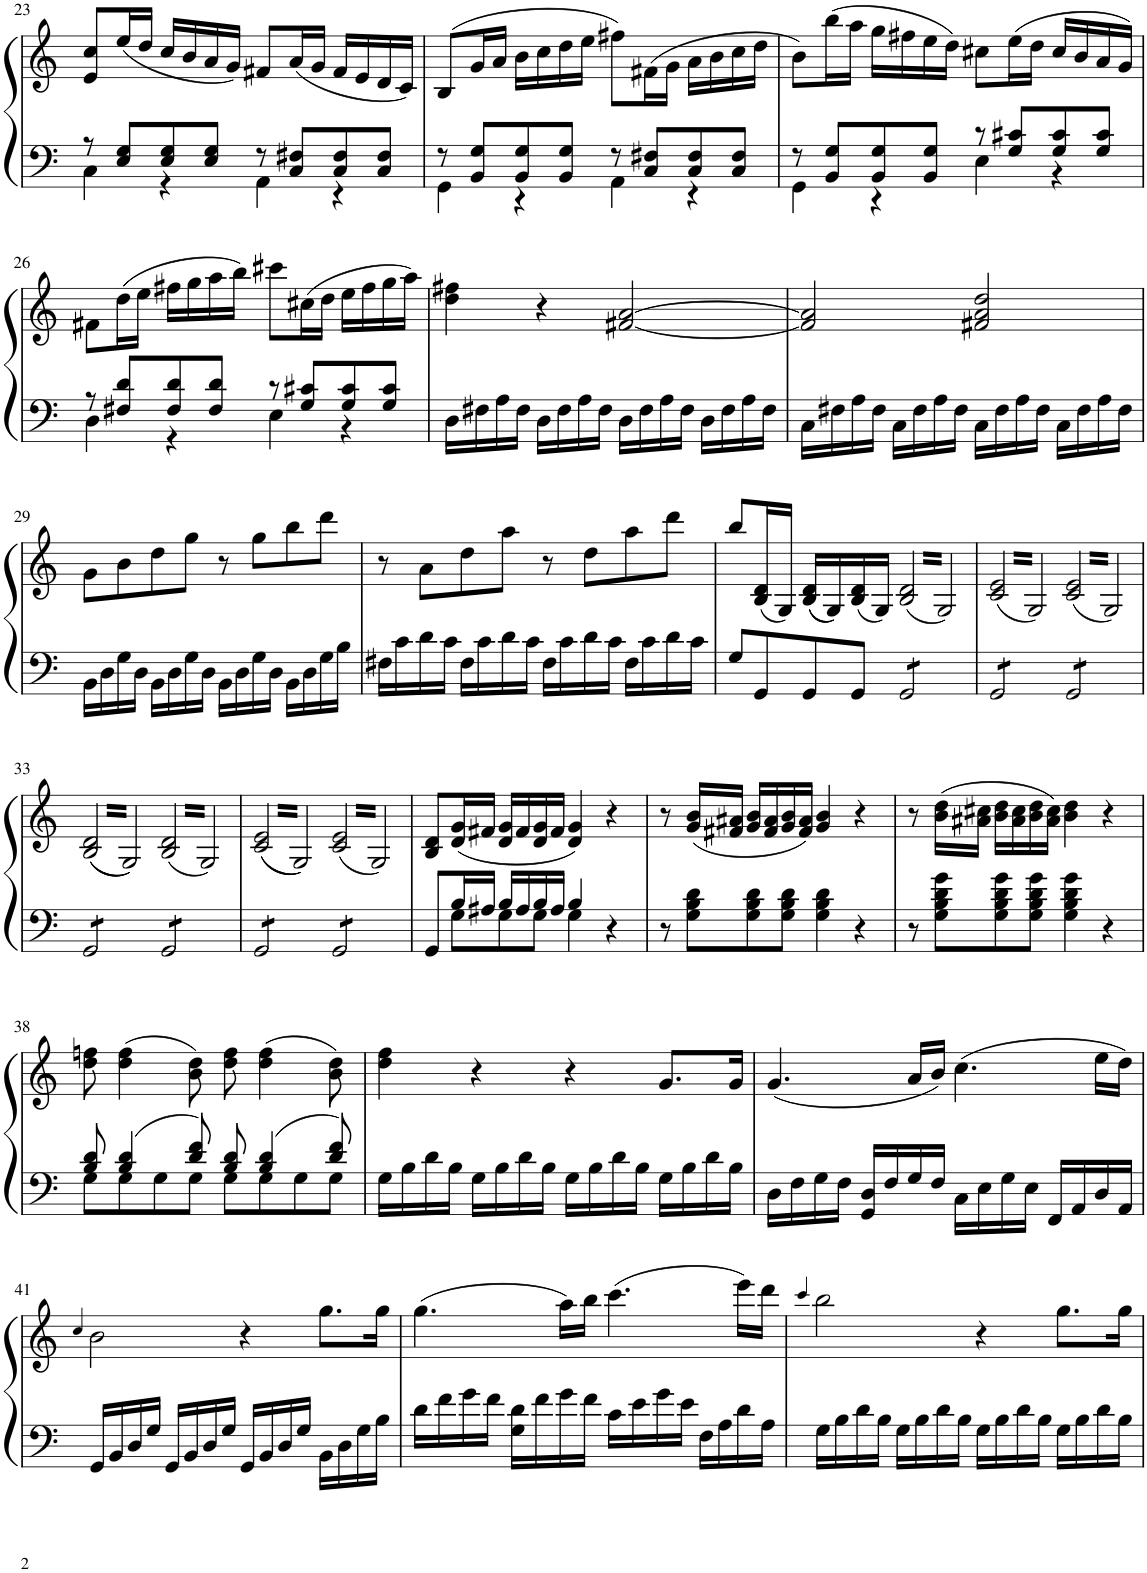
**kern	**kern
*part1	*part1
*staff2	*staff1
*I"Piano	*
*I'Pno.	*
!!LO:PB:g=z
*clefF4	*clefG2
*k[]	*k[]
*M4/4	*M4/4
*met(c)	*met(c)
=23	=23
*^	*
8r	4C\	8e/ 8cc/L
8E/ 8G/L	.	(16ee/L
.	.	16dd/JJ
8E/ 8G/	4r	16cc/LL
.	.	16b/
8E/ 8G/J	.	16a/
.	.	16g/JJ)
8r	4AA\	8f#X/L
8C/ 8F#X/L	.	(16a/L
.	.	16g/JJ
8C/ 8F#/	4r	16f#/LL
.	.	16e/
8C/ 8F#/J	.	16d/
.	.	16c/JJ)
=24	=24	=24
8r	4GG\	(8B/L
8BB/ 8G/L	.	16g/L
.	.	16a/JJ
8BB/ 8G/	4r	16b\LL
.	.	16cc\
8BB/ 8G/J	.	16dd\
.	.	16ee\JJ
8r	4AA\	8ff#X\L)
8C/ 8F#X/L	.	(16f#X\L
.	.	16g\JJ
8C/ 8F#/	4r	16a\LL
.	.	16b\
8C/ 8F#/J	.	16cc\
.	.	16dd\JJ
=25	=25	=25
8r	4GG\	8b\L)
8BB/ 8G/L	.	(16bb\L
.	.	16aa\JJ
8BB/ 8G/	4r	16gg\LL
.	.	16ff#X\
8BB/ 8G/J	.	16ee\
.	.	16dd\JJ)
8r	4E\	8cc#X\L
8G/ 8c#X/L	.	(16ee\L
.	.	16dd\JJ
8G/ 8c#/	4r	16cc#/LL
.	.	16b/
8G/ 8c#/J	.	16a/
.	.	16g/JJ)
!!LO:LB:g=z
=26	=26	=26
8r	4D\	8f#X\L
8F#X/ 8d/L	.	(16dd\L
.	.	16ee\JJ
8F#/ 8d/	4r	16ff#X\LL
.	.	16gg\
8F#/ 8d/J	.	16aa\
.	.	16bb\JJ)
8r	4E\	8ccc#X\L
8G/ 8c#X/L	.	(16cc#X\L
.	.	16dd\JJ
8G/ 8c#/	4r	16ee\LL
.	.	16ff#\
8G/ 8c#/J	.	16gg\
.	.	16aa\JJ)
*v	*v	*
=27	=27
16D\LL	4dd\ 4ff#X\
16F#X\	.
16A\	.
16F#\JJ	.
16D\LL	4r
16F#\	.
16A\	.
16F#\JJ	.
16D\LL	[2f#X/ [2a/
16F#\	.
16A\	.
16F#\JJ	.
16D\LL	.
16F#\	.
16A\	.
16F#\JJ	.
=28	=28
16C\LL	2f#/] 2a/]
16F#X\	.
16A\	.
16F#\JJ	.
16C\LL	.
16F#\	.
16A\	.
16F#\JJ	.
16C\LL	2f#X/ 2a/ 2dd/
16F#\	.
16A\	.
16F#\JJ	.
16C\LL	.
16F#\	.
16A\	.
16F#\JJ	.
!!LO:LB:g=z
=29	=29
16BB\LL	8g\L
16D\	.
16G\	8b\
16D\JJ	.
16BB\LL	8dd\
16D\	.
16G\	8gg\J
16D\JJ	.
16BB\LL	8r
16D\	.
16G\	8gg\L
16D\JJ	.
16BB\LL	8bb\
16D\	.
16G\	8ddd\J
16B\JJ	.
=30	=30
16F#X\LL	8r
16c\	.
16d\	8a\L
16c\JJ	.
16F#\LL	8dd\
16c\	.
16d\	8aa\J
16c\JJ	.
16F#\LL	8r
16c\	.
16d\	8dd\L
16c\JJ	.
16F#\LL	8aa\
16c\	.
16d\	8ddd\J
16c\JJ	.
=31	=31
8G/L	8bb/L
8GG/	(16B/ 16d/L
.	16G/JJ)
8GG/	((16B/ 16d/LL
.	16G/))
8GG/J	(16B/ 16d/
.	16G/JJ)
*tremolo	*
*	*tremolo
8GG/L	(32B/ 32d/LLL
.	32G/)
.	32B/ 32d/
.	32G/)
8GG/	32B/ 32d/
.	32G/)
.	32B/ 32d/
.	32G/)
8GG/	32B/ 32d/
.	32G/)
.	32B/ 32d/
.	32G/)
8GG/J	32B/ 32d/
.	32G/)
.	32B/ 32d/
.	32G/)JJJ
=32	=32
8GG/L	(32c/ 32e/LLL
.	32G/)
.	32c/ 32e/
.	32G/)
8GG/	32c/ 32e/
.	32G/)
.	32c/ 32e/
.	32G/)
8GG/	32c/ 32e/
.	32G/)
.	32c/ 32e/
.	32G/)
8GG/J	32c/ 32e/
.	32G/)
.	32c/ 32e/
.	32G/)JJJ
8GG/L	(32c/ 32e/LLL
.	32G/)
.	32c/ 32e/
.	32G/)
8GG/	32c/ 32e/
.	32G/)
.	32c/ 32e/
.	32G/)
8GG/	32c/ 32e/
.	32G/)
.	32c/ 32e/
.	32G/)
8GG/J	32c/ 32e/
.	32G/)
.	32c/ 32e/
.	32G/)JJJ
!!LO:LB:g=z
=33	=33
8GG/L	((32B/ 32d/LLL
.	32G/))
.	32B/ 32d/
.	32G/))
8GG/	32B/ 32d/
.	32G/))
.	32B/ 32d/
.	32G/))
8GG/	32B/ 32d/
.	32G/))
.	32B/ 32d/
.	32G/))
8GG/J	32B/ 32d/
.	32G/))
.	32B/ 32d/
.	32G/))JJJ
8GG/L	(32B/ 32d/LLL
.	32G/)
.	32B/ 32d/
.	32G/)
8GG/	32B/ 32d/
.	32G/)
.	32B/ 32d/
.	32G/)
8GG/	32B/ 32d/
.	32G/)
.	32B/ 32d/
.	32G/)
8GG/J	32B/ 32d/
.	32G/)
.	32B/ 32d/
.	32G/)JJJ
=34	=34
8GG/L	((32c/ 32e/LLL
.	32G/))
.	32c/ 32e/
.	32G/))
8GG/	32c/ 32e/
.	32G/))
.	32c/ 32e/
.	32G/))
8GG/	32c/ 32e/
.	32G/))
.	32c/ 32e/
.	32G/))
8GG/J	32c/ 32e/
.	32G/))
.	32c/ 32e/
.	32G/))JJJ
8GG/L	(32c/ 32e/LLL
.	32G/)
.	32c/ 32e/
.	32G/)
8GG/	32c/ 32e/
.	32G/)
.	32c/ 32e/
.	32G/)
8GG/	32c/ 32e/
.	32G/)
.	32c/ 32e/
.	32G/)
8GG/J	32c/ 32e/
*Xtremolo	*
.	32G/)
.	32c/ 32e/
.	32G/)JJJ
*	*Xtremolo
=35	=35
*^	*
8GG/L	8ryy	8B/ 8d/L
.	.	.
.	.	.
.	.	.
16B/L	8G\L	(16d/ 16g/L
.	.	.
16A#X/JJ	.	16f#X/JJ
.	.	.
16B/LL	8G\	16d/ 16g/LL
16A#/	.	16f#/
16B/	8G\J	16d/ 16g/
16A#/JJ	.	16f#/JJ
4B/	4G\	4d/ 4g/)
4r	4ryy	4r
*v	*v	*
=36	=36
8r	8r
8G\ 8B\ 8d\L	(16g/ 16b/LL
.	16f#X/ 16a#X/JJ
8G\ 8B\ 8d\	16g/ 16b/LL
.	16f#/ 16a#/
8G\ 8B\ 8d\J	16g/ 16b/
.	16f#/ 16a#/JJ)
4G\ 4B\ 4d\	4g/ 4b/
4r	4r
=37	=37
8r	8r
8G\ 8B\ 8d\ 8g\L	(16b\ 16dd\LL
.	16a#X\ 16cc#X\JJ
8G\ 8B\ 8d\ 8g\	16b\ 16dd\LL
.	16a#\ 16cc#\
8G\ 8B\ 8d\ 8g\J	16b\ 16dd\
.	16a#\ 16cc#\JJ)
4G\ 4B\ 4d\ 4g\	4b\ 4dd\
4r	4r
!!LO:LB:g=z
=38	=38
*^	*
8B/ 8d/	8G\L	8dd\ 8ffn\
4B/ 4d/	8G\	(4dd\ 4ff\
.	8G\	.
8d/ 8f/	8G\J	8b\ 8dd\)
8B/ 8d/	8G\L	8dd\ 8ff\
4B/ 4d/	8G\	(4dd\ 4ff\
.	8G\	.
8d/ 8f/	8G\J	8b\ 8dd\)
*v	*v	*
=39	=39
16G\LL	4dd\ 4ff\
16B\	.
16d\	.
16B\JJ	.
16G\LL	4r
16B\	.
16d\	.
16B\JJ	.
16G\LL	4r
16B\	.
16d\	.
16B\JJ	.
16G\LL	8.g/L
16B\	.
16d\	.
16B\JJ	16g/Jk
=40	=40
16D\LL	(4.g/
16F\	.
16G\	.
16F\JJ	.
16GG/ 16D/LL	.
16F/	.
16G/	16a/LL
16F/JJ	16b/JJ)
16C\LL	(4.cc\
16E\	.
16G\	.
16E\JJ	.
16FF/LL	.
16AA/	.
16D/	16ee\LL
16AA/JJ	16dd\JJ)
!!LO:LB:g=z
=41	=41
.	4qcc/
16GG/LL	2b\
16BB/	.
16D/	.
16G/JJ	.
16GG/LL	.
16BB/	.
16D/	.
16G/JJ	.
16GG/LL	4r
16BB/	.
16D/	.
16G/JJ	.
16BB\LL	8.gg\L
16D\	.
16G\	.
16B\JJ	16gg\Jk
=42	=42
16d\LL	(4.gg\
16f\	.
16g\	.
16f\JJ	.
16G\ 16d\LL	.
16f\	.
16g\	16aa\LL)
16f\JJ	16bb\JJ
16c\LL	(4.ccc\
16e\	.
16g\	.
16e\JJ	.
16F\LL	.
16A\	.
16d\	16eee\LL)
16A\JJ	16ddd\JJ
=43	=43
.	4qccc/
16G\LL	2bb\
16B\	.
16d\	.
16B\JJ	.
16G\LL	.
16B\	.
16d\	.
16B\JJ	.
16G\LL	4r
16B\	.
16d\	.
16B\JJ	.
16G\LL	8.gg\L
16B\	.
16d\	.
16B\JJ	16gg\Jk
=	=
*-	*-
